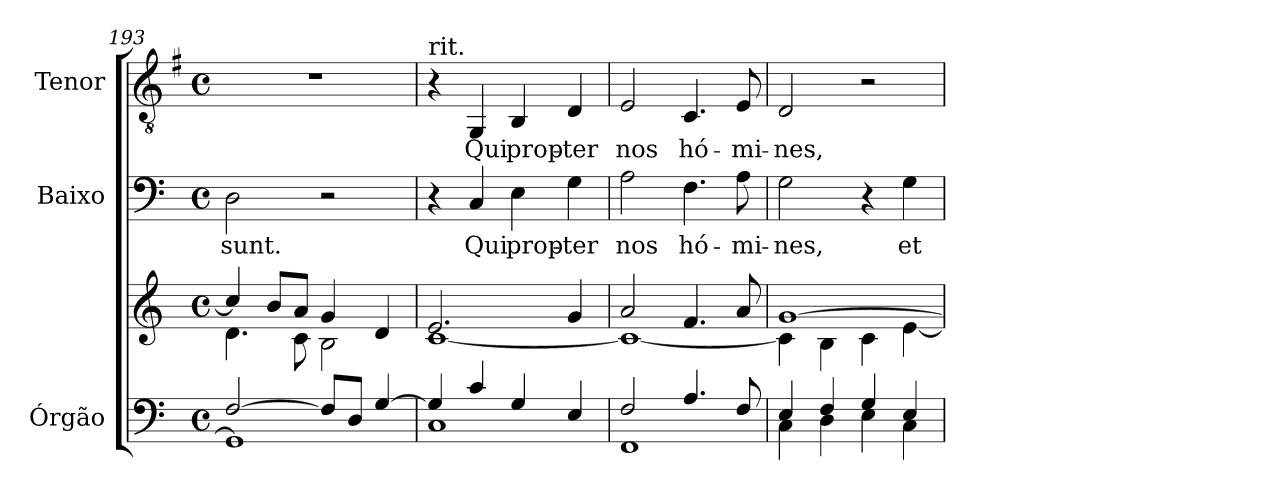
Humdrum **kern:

**kern	**kern	**kern	**text	**kern	**text
*part3	*part3	*part2	*part2	*part1	*part1
*staff4	*staff3	*staff2	*staff2	*staff1	*staff1
*I"Órgão	*	*I"Baixo	*	*I"Tenor	*
*I'Órg.	*	*	*	*I'Tr.	*
*clefF4	*clefG2	*clefF4	*	*clefGv2	*
*	*	*	*	*ITrd4c7	*
*k[]	*k[]	*k[]	*	*k[]	*
*C:	*C:	*C:	*	*C:	*
*M4/4	*M4/4	*M4/4	*	*M4/4	*
*met(c)	*met(c)	*met(c)	*	*met(c)	*
=193	=193	=193	=193	=193	=193
*^	*^	*	*	*	*
!	!	!	!	!	!LO:LY:b:color=#000000	!	!
[>2Fi/	1GGi]	4cci/]	4.di\	2Di\	sunt.	1r	.
.	.	8bi/L	.	.	.	.	.
.	.	8ai/J	8ci\	.	.	.	.
8Fi/L]	.	4gi/	2Bi\	2r	.	.	.
8Di/J	.	.	.	.	.	.	.
[>4Gi/	.	4di/	.	.	.	.	.
=194	=194	=194	=194	=194	=194	=194	=194
!	!	!	!	!	!	!LO:TX:t=rit.	!
4Gi/]	1Ci	2.ei/	[<1ci	4r	.	4r	.
!	!	!	!	!	!LO:LY:b:color=#000000	!	!
!	!	!	!	!	!	!	!LO:LY:b:color=#000000
4ci/	.	.	.	4Ci/	Qui	4CCi/	Qui
!	!	!	!	!	!LO:LY:b:color=#000000	!	!
!	!	!	!	!	!	!	!LO:LY:b:color=#000000
4Gi/	.	.	.	4Ei\	prop-	4EEi/	prop-
!	!	!	!	!	!LO:LY:b:color=#000000	!	!
!	!	!	!	!	!	!	!LO:LY:b:color=#000000
4Ei/	.	4gi/	.	4Gi\	-ter	4GGi/	-ter
=195	=195	=195	=195	=195	=195	=195	=195
!	!	!	!	!	!LO:LY:b:color=#000000	!	!
!	!	!	!	!	!	!	!LO:LY:b:color=#000000
2Fi/	1FFi	2ai/	1ci_<	2Ai\	nos	2AAi/	nos
!	!	!	!	!	!LO:LY:b:color=#000000	!	!
!	!	!	!	!	!	!	!LO:LY:b:color=#000000
4.Ai/	.	4.fi/	.	4.Fi\	hó-	4.FFi/	hó-
!	!	!	!	!	!LO:LY:b:color=#000000	!	!
!	!	!	!	!	!	!	!LO:LY:b:color=#000000
8Fi/	.	8ai/	.	8Ai\	-mi-	8AAi/	-mi-
!!LO:PB:g=z
=196	=196	=196	=196	=196	=196	=196	=196
!	!	!	!	!	!LO:LY:b:color=#000000	!	!
!	!	!	!	!	!	!	!LO:LY:b:color=#000000
4Ei/	4Ci\	[>1gi	4ci\]	2Gi\	-nes,	2GGi/	-nes,
4Fi/	4Di\	.	4Bi\	.	.	.	.
4Gi/	4Ei\	.	4ci\	4r	.	2r	.
!	!	!	!	!	!LO:LY:b:color=#000000	!	!
4Ei/	4Ci\	.	[<4ei\	4Gi\	et	.	.
*v	*v	*	*	*	*	*	*
*	*v	*v	*	*	*	*
=	=	=	=	=	=
*-	*-	*-	*-	*-	*-
